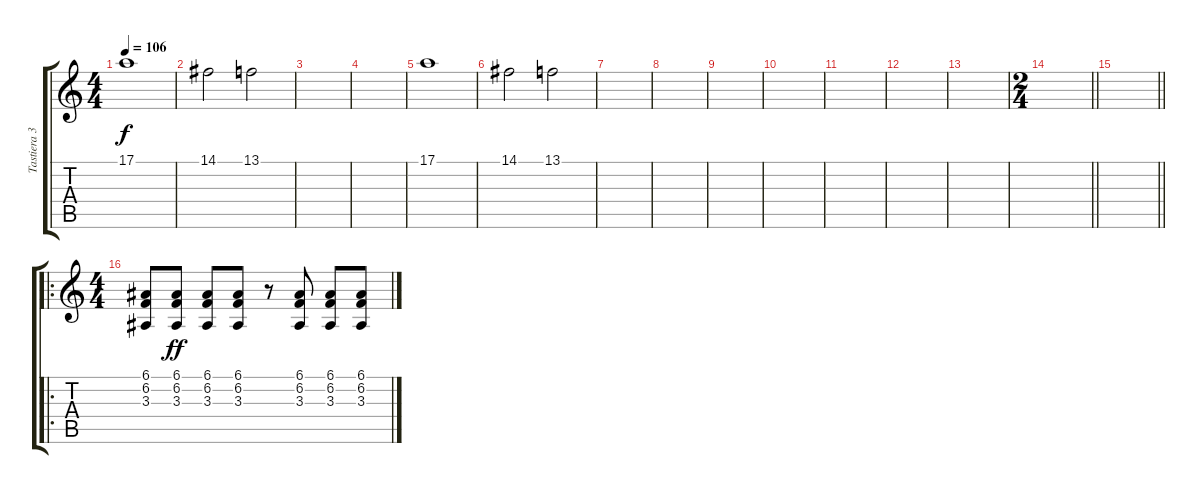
\track ("Tastiera 3" "Tastiera 3") {instrument pad7halo}
\staff {score tabs}
\tuning (E4 B3 G3 D3 A2 E2) {hide}
\ts (4 4)
\tempo 106
\clef g2
\ks c
17.1.1{dy f} |
14.1.2 13.1.2 |
|
|
17.1.1 |
14.1.2 13.1.2 |
|
|
|
|
|
|
|
\ts (2 4)
\barLineRight lightlight
|
\barLineRight lightlight
|
\ro
\ts (4 4)
(6.1 6.2 3.3).8{volume 14 instrument tremolostrings} (6.1 6.2 3.3).8{dy ff} (6.1 6.2 3.3).8 (6.1 6.2 3.3).8 r.8{volume 14 instrument tremolostrings} (6.1 6.2 3.3).8 (6.1 6.2 3.3).8 (6.1 6.2 3.3).8
